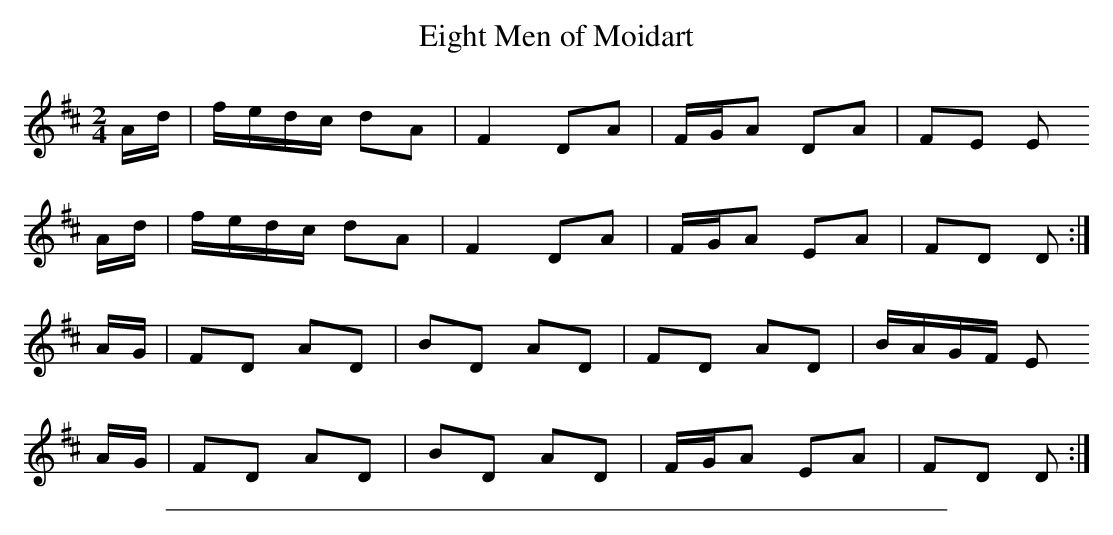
X:1
T: Eight Men of Moidart
M:2/4
L:1/8
K:D
A/d/ | f/e/d/c/ dA | F2 DA | F/G/A DA | FE E
A/d/ | f/e/d/c/ dA | F2 DA | F/G/A EA | FD D :|
A/G/ | FD       AD | BD AD | FD    AD | B/A/G/F/ E
A/G/ | FD       AD | BD AD | F/G/A EA | FD D :|
